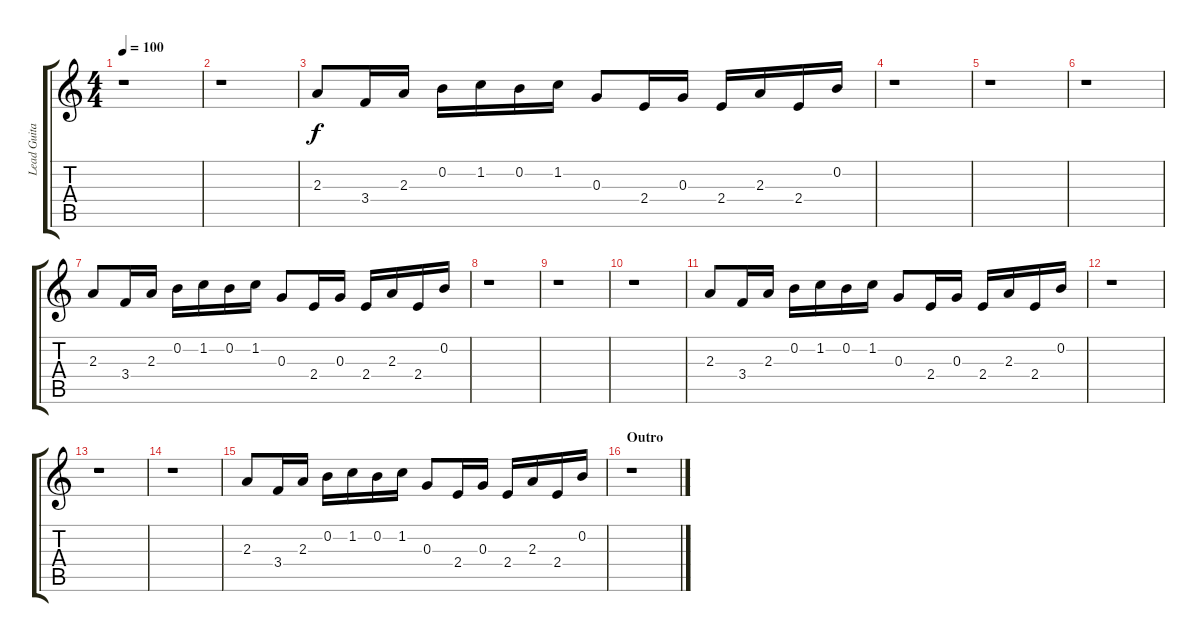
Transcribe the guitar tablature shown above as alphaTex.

\track ("Lead Guitar" "Lead Guita") {instrument distortionguitar}
\staff {score tabs}
\tuning (E4 B3 G3 D3 A2 E2) {hide}
\ts (4 4)
\tempo 100
\clef g2
\ks c
r.1{dy f} |
r.1 |
2.3.8 3.4.16 2.3.16 0.2.16 1.2.16 0.2.16 1.2.16 0.3.8 2.4.16 0.3.16 2.4.16 2.3.16 2.4.16 0.2.16 |
r.1 |
r.1 |
r.1 |
2.3.8 3.4.16 2.3.16 0.2.16 1.2.16 0.2.16 1.2.16 0.3.8 2.4.16 0.3.16 2.4.16 2.3.16 2.4.16 0.2.16 |
r.1 |
r.1 |
r.1 |
2.3.8 3.4.16 2.3.16 0.2.16 1.2.16 0.2.16 1.2.16 0.3.8 2.4.16 0.3.16 2.4.16 2.3.16 2.4.16 0.2.16 |
r.1 |
r.1 |
r.1 |
2.3.8 3.4.16 2.3.16 0.2.16 1.2.16 0.2.16 1.2.16 0.3.8 2.4.16 0.3.16 2.4.16 2.3.16 2.4.16 0.2.16 |
\section ("" "Outro")
r.1
